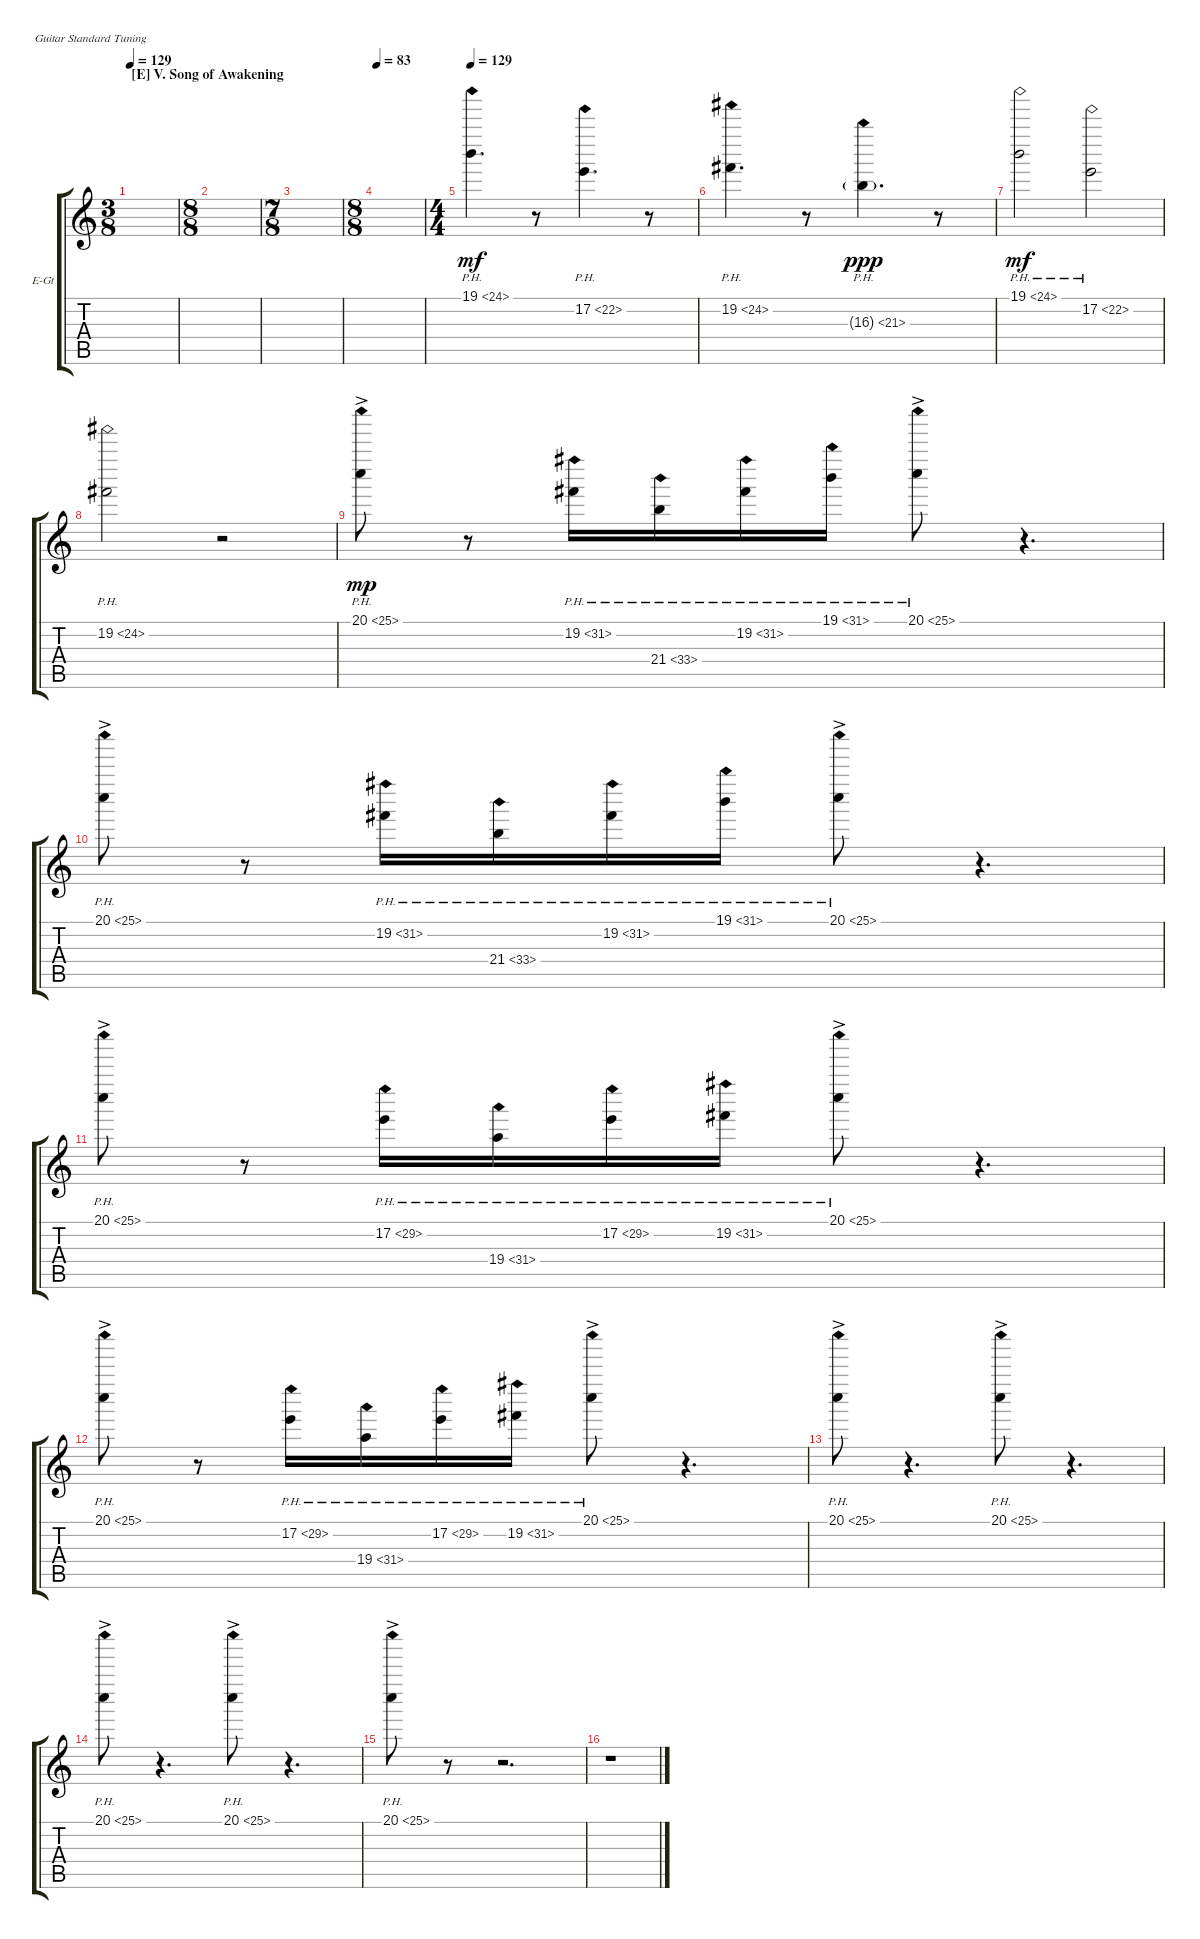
\defaultSystemsLayout 4
\bracketExtendMode groupsimilarinstruments
\firstSystemTrackNameOrientation horizontal
\otherSystemsTrackNameOrientation horizontal
\track ("Triangle or other stuff" "E-Gt") {instrument distortionguitar}
\staff {score tabs}
\tuning (E4 B3 G3 D3 A2 E2)
\ts (3 8)
\section ("E" "V. Song of Awakening")
\tempo 129
\clef g2
\ks c
|
\ts (8 8)
|
\ts (7 8)
|
\ts (8 8)
\tempo 83
|
\ts (4 4)
\tempo 129
19.1{ph 5}.4{d dy mf} r.8 17.2{ph 5}.4{d} r.8 |
19.2{ph 5}.4{d} r.8 16.3{ph 5 g}.4{d dy ppp} r.8 |
19.1{ph 5}.2{dy mf} 17.2{ph 5}.2 |
19.2{ph 5}.2 r.2 |
20.1{ph 5 ac}.8{dy mp} r.8 19.2{ph 12}.16 21.4{ph 12}.16 19.2{ph 12}.16 19.1{ph 12}.16 20.1{ph 5 ac}.8 r.4{d} |
20.1{ph 5 ac}.8 r.8 19.2{ph 12}.16 21.4{ph 12}.16 19.2{ph 12}.16 19.1{ph 12}.16 20.1{ph 5 ac}.8 r.4{d} |
20.1{ph 5 ac}.8 r.8 17.2{ph 12}.16 19.4{ph 12}.16 17.2{ph 12}.16 19.2{ph 12}.16 20.1{ph 5 ac}.8 r.4{d} |
20.1{ph 5 ac}.8 r.8 17.2{ph 12}.16 19.4{ph 12}.16 17.2{ph 12}.16 19.2{ph 12}.16 20.1{ph 5 ac}.8 r.4{d} |
20.1{ph 5 ac}.8 r.4{d} 20.1{ph 5 ac}.8 r.4{d} |
20.1{ph 5 ac}.8 r.4{d} 20.1{ph 5 ac}.8 r.4{d} |
20.1{ph 5 ac}.8 r.8 r.2{d} |
r.1
